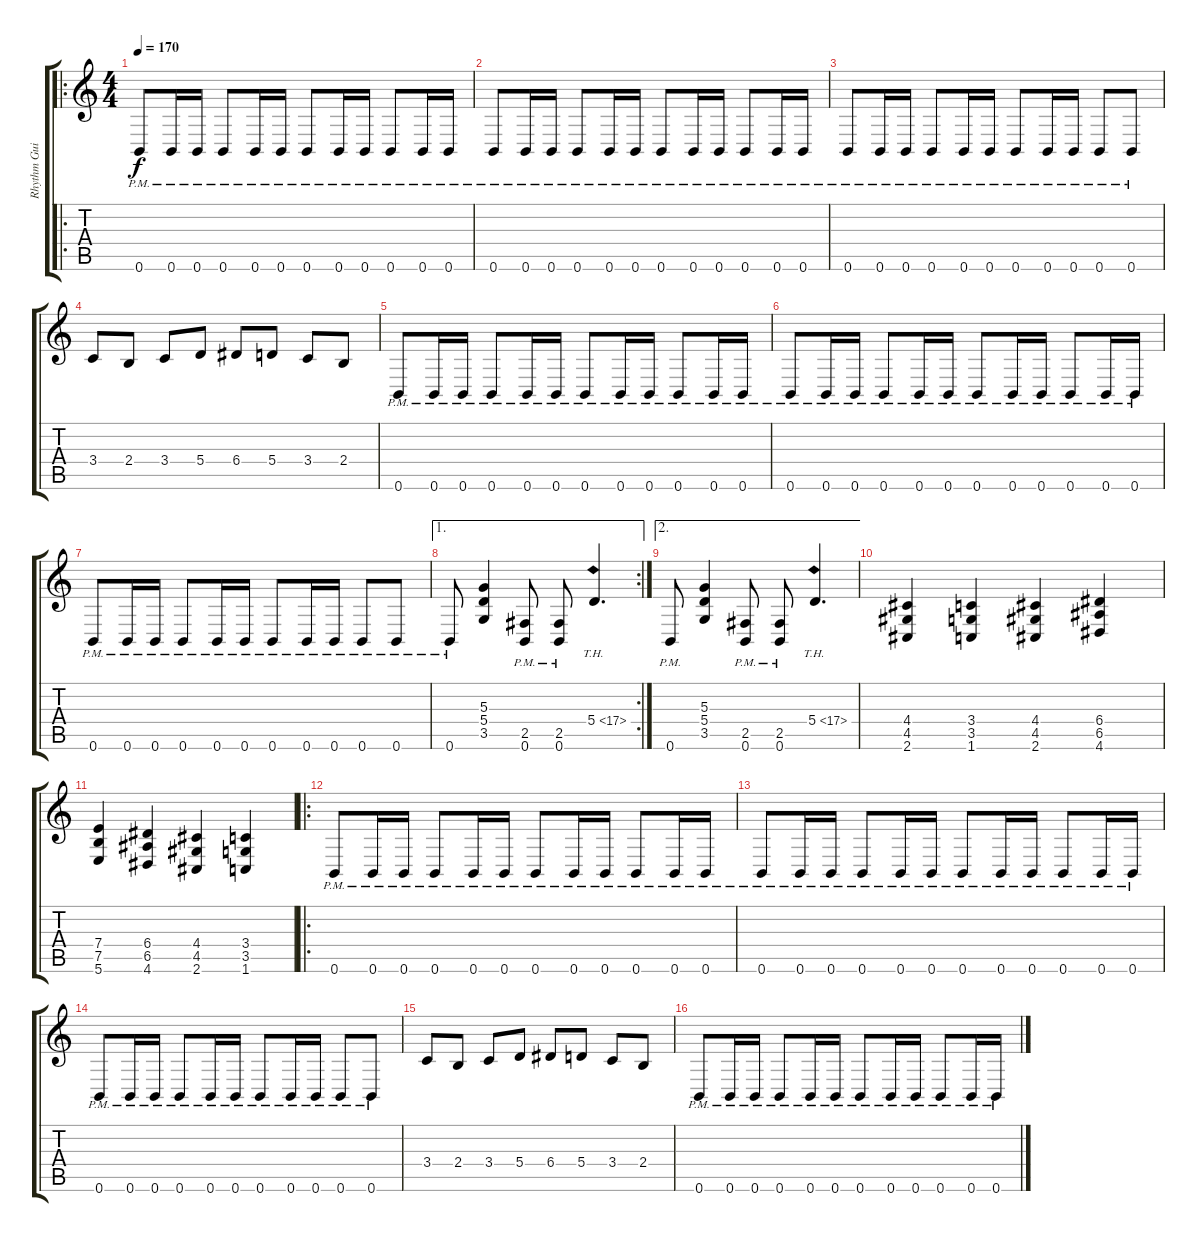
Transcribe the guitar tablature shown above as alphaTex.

\track ("Rhythm Guitar 1" "Rhythm Gui") {instrument distortionguitar}
\staff {score tabs}
\tuning (B3 Gb3 D3 A2 E2 B1) {hide}
\ro
\ts (4 4)
\tempo 170
\clef g2
\ks c
0.6{pm}.8{dy f} 0.6{pm}.16 0.6{pm}.16 0.6{pm}.8 0.6{pm}.16 0.6{pm}.16 0.6{pm}.8 0.6{pm}.16 0.6{pm}.16 0.6{pm}.8 0.6{pm}.16 0.6{pm}.16 |
0.6{pm}.8 0.6{pm}.16 0.6{pm}.16 0.6{pm}.8 0.6{pm}.16 0.6{pm}.16 0.6{pm}.8 0.6{pm}.16 0.6{pm}.16 0.6{pm}.8 0.6{pm}.16 0.6{pm}.16 |
0.6{pm}.8 0.6{pm}.16 0.6{pm}.16 0.6{pm}.8 0.6{pm}.16 0.6{pm}.16 0.6{pm}.8 0.6{pm}.16 0.6{pm}.16 0.6{pm}.8 0.6{pm}.8 |
3.4.8 2.4.8 3.4.8 5.4.8 6.4.8 5.4.8 3.4.8 2.4.8 |
0.6{pm}.8 0.6{pm}.16 0.6{pm}.16 0.6{pm}.8 0.6{pm}.16 0.6{pm}.16 0.6{pm}.8 0.6{pm}.16 0.6{pm}.16 0.6{pm}.8 0.6{pm}.16 0.6{pm}.16 |
0.6{pm}.8 0.6{pm}.16 0.6{pm}.16 0.6{pm}.8 0.6{pm}.16 0.6{pm}.16 0.6{pm}.8 0.6{pm}.16 0.6{pm}.16 0.6{pm}.8 0.6{pm}.16 0.6{pm}.16 |
0.6{pm}.8 0.6{pm}.16 0.6{pm}.16 0.6{pm}.8 0.6{pm}.16 0.6{pm}.16 0.6{pm}.8 0.6{pm}.16 0.6{pm}.16 0.6{pm}.8 0.6{pm}.8 |
\ae 1
\rc 2
0.6{pm}.8 (5.3 5.4 3.5).4 (2.5{pm} 0.6{pm}).8 (2.5{pm} 0.6{pm}).8 5.4{th 12}.4{d} |
\ae 2
0.6{pm}.8 (5.3 5.4 3.5).4 (2.5{pm} 0.6{pm}).8 (2.5{pm} 0.6{pm}).8 5.4{th 12}.4{d} |
(4.4 4.5 2.6).4 (3.4 3.5 1.6).4 (4.4 4.5 2.6).4 (6.4 6.5 4.6).4 |
(7.4 7.5 5.6).4 (6.4 6.5 4.6).4 (4.4 4.5 2.6).4 (3.4 3.5 1.6).4 |
\ro
0.6{pm}.8 0.6{pm}.16 0.6{pm}.16 0.6{pm}.8 0.6{pm}.16 0.6{pm}.16 0.6{pm}.8 0.6{pm}.16 0.6{pm}.16 0.6{pm}.8 0.6{pm}.16 0.6{pm}.16 |
0.6{pm}.8 0.6{pm}.16 0.6{pm}.16 0.6{pm}.8 0.6{pm}.16 0.6{pm}.16 0.6{pm}.8 0.6{pm}.16 0.6{pm}.16 0.6{pm}.8 0.6{pm}.16 0.6{pm}.16 |
0.6{pm}.8 0.6{pm}.16 0.6{pm}.16 0.6{pm}.8 0.6{pm}.16 0.6{pm}.16 0.6{pm}.8 0.6{pm}.16 0.6{pm}.16 0.6{pm}.8 0.6{pm}.8 |
3.4.8 2.4.8 3.4.8 5.4.8 6.4.8 5.4.8 3.4.8 2.4.8 |
0.6{pm}.8 0.6{pm}.16 0.6{pm}.16 0.6{pm}.8 0.6{pm}.16 0.6{pm}.16 0.6{pm}.8 0.6{pm}.16 0.6{pm}.16 0.6{pm}.8 0.6{pm}.16 0.6{pm}.16
